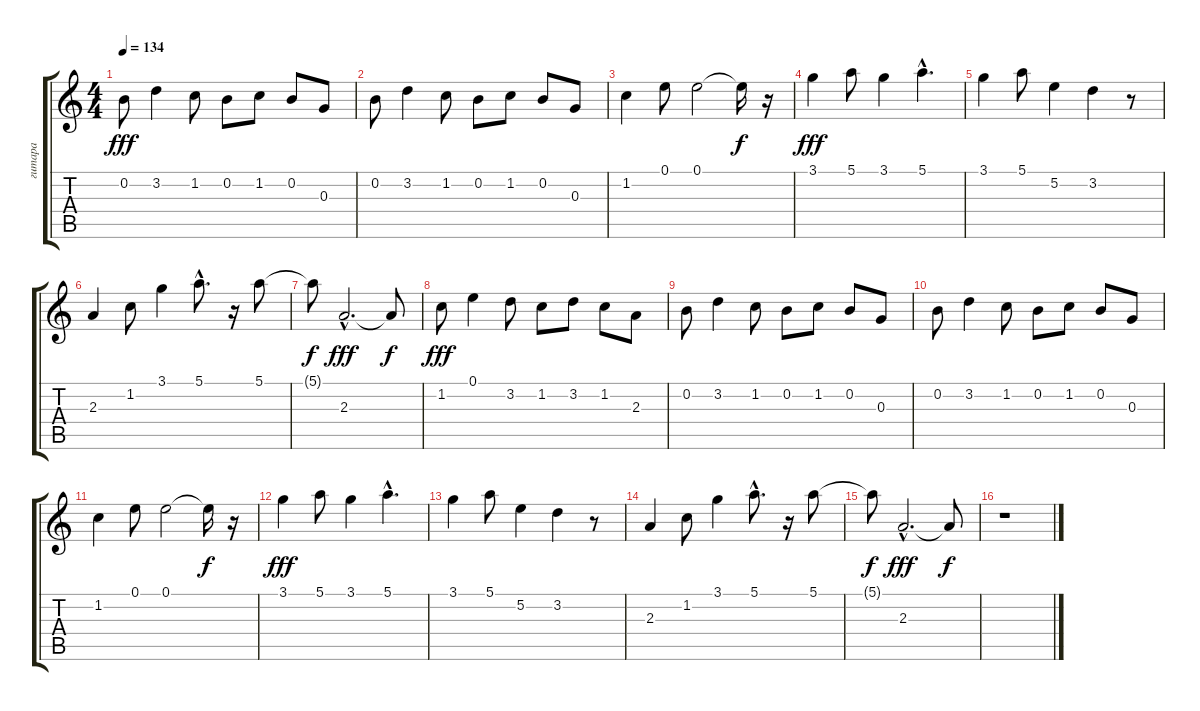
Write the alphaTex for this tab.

\track ("гитара" "гитара") {instrument overdrivenguitar}
\staff {score tabs}
\tuning (E4 B3 G3 D3 A2 E2) {hide}
\ts (4 4)
\tempo 134
\clef g2
\ks c
0.2.8{dy fff} 3.2.4 1.2.8 0.2.8 1.2.8 0.2.8 0.3.8 |
0.2.8 3.2.4 1.2.8 0.2.8 1.2.8 0.2.8 0.3.8 |
1.2.4 0.1.8 0.1.2 0.1{t}.16{dy f} r.16 |
3.1.4{dy fff} 5.1.8 3.1.4 5.1{hac}.4{d} |
3.1.4 5.1.8 5.2.4 3.2.4 r.8 |
2.3.4 1.2.8 3.1.4 5.1{hac}.8{d} r.16 5.1.8 |
5.1{t}.8{dy f} 2.3{hac}.2{d dy fff} 2.3{t}.8{dy f} |
1.2.8{dy fff volume 9 instrument overdrivenguitar} 0.1.4 3.2.8 1.2.8 3.2.8 1.2.8 2.3.8 |
0.2.8 3.2.4 1.2.8 0.2.8 1.2.8 0.2.8 0.3.8 |
0.2.8 3.2.4 1.2.8 0.2.8 1.2.8 0.2.8 0.3.8 |
1.2.4 0.1.8 0.1.2 0.1{t}.16{dy f} r.16 |
3.1.4{dy fff} 5.1.8 3.1.4 5.1{hac}.4{d} |
3.1.4 5.1.8 5.2.4 3.2.4 r.8 |
2.3.4 1.2.8 3.1.4 5.1{hac}.8{d} r.16 5.1.8 |
5.1{t}.8{dy f} 2.3{hac}.2{d dy fff} 2.3{t}.8{dy f} |
r.1
